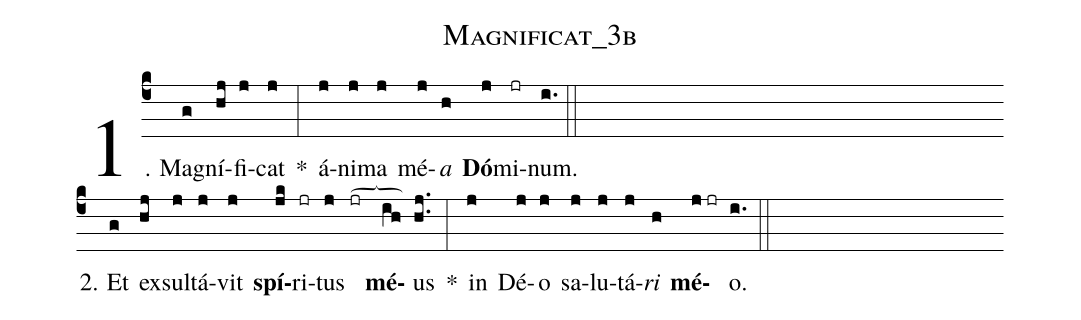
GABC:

name:Magnificat_3b;
%%
(c4) 1. Ma(g)gní(hj)fi(j)cat(j) *(:) á(j)ni(j)ma(j) mé(j)<i>a</i>(h) <b>Dó</b>(j)mi(jr)num.(i.) (::) (Z-)
2. Et(g) ex(hj)sul(j)tá(j)vit(j) <b>spí</b>(jk)ri(jr)tus(j) (jr[ocb:1;8.7mm])<b>mé</b>(ih)us(hj..) *(:) in(j) Dé(j)o(j) sa(j)lu(j)tá(j)<i>ri</i>(h) <b>mé</b>(j//jr)o.(i.) (::)
